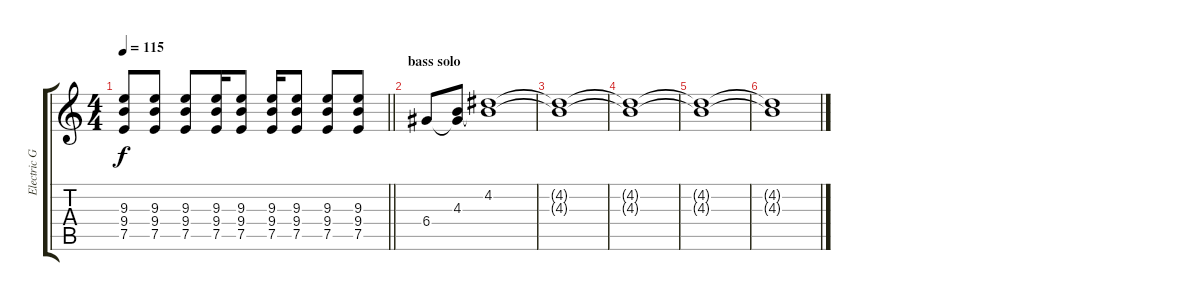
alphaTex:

\track ("Electric Guitar" "Electric G") {instrument distortionguitar}
\staff {score tabs}
\tuning (E4 B3 G3 D3 A2 E2) {hide}
\ts (4 4)
\tempo 115
\clef g2
\barLineRight lightlight
\ks c
(9.3 9.4 7.5).8{dy f} (9.3 9.4 7.5).8 (9.3 9.4 7.5).8 (9.3 9.4 7.5).16 (9.3 9.4 7.5).8 (9.3 9.4 7.5).16 (9.3 9.4 7.5).8 (9.3 9.4 7.5).8 (9.3 9.4 7.5).8 |
\section ("" "bass solo")
6.4.8 (4.3 6.4{t}).8 (4.2 4.3{t}).1{volume 8} |
(4.2{t} 4.3{t}).1{volume 6} |
(4.2{t} 4.3{t}).1{volume 4} |
(4.2{t} 4.3{t}).1 |
(4.2{t} 4.3{t}).1
